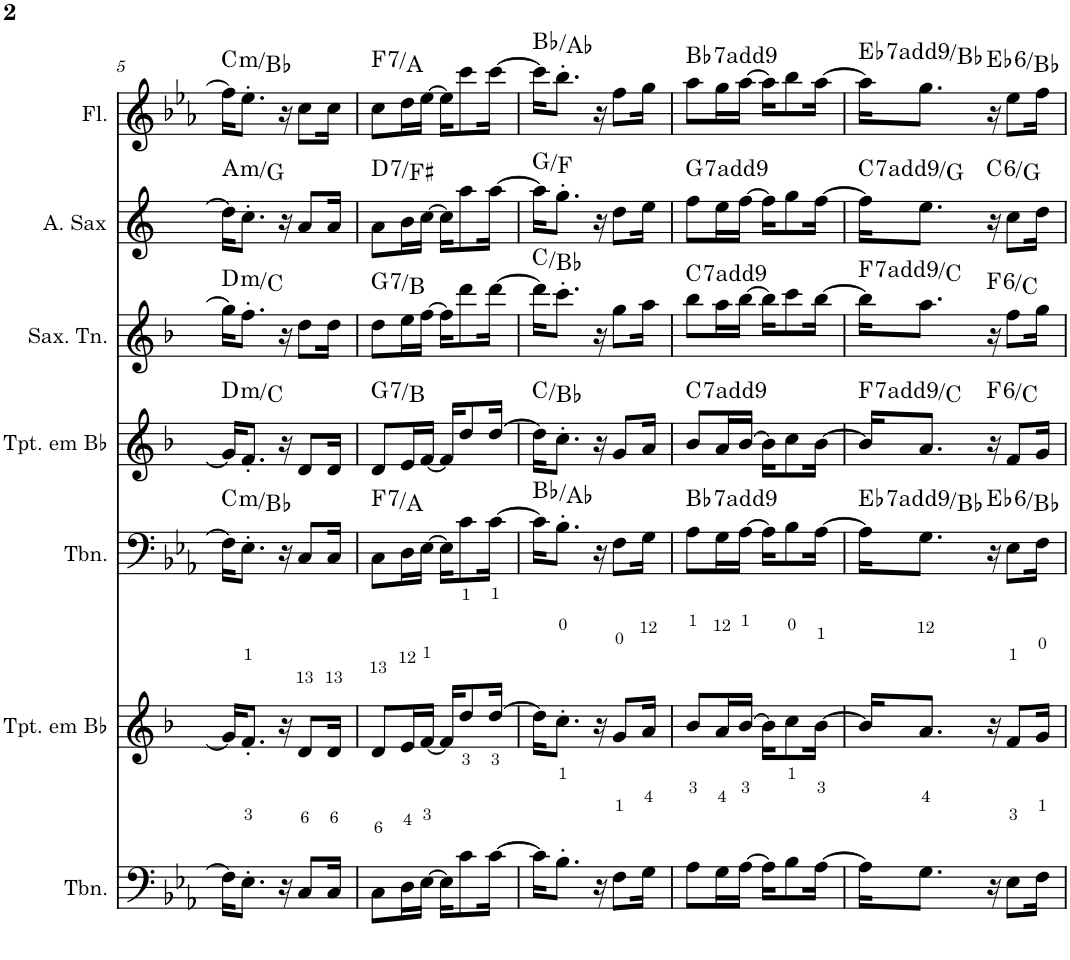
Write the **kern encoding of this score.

**kern	**kern	**kern	**harte	**kern	**harte	**kern	**harte	**kern	**harte	**kern	**harte
*part7	*part6	*part5	*part5	*part4	*part4	*part3	*part3	*part2	*part2	*part1	*part1
*staff7	*staff6	*staff5	*	*staff4	*	*staff3	*	*staff2	*	*staff1	*
*I"Trombone	*I"Trompete em Bb	*I"Trombone	*	*I"Trompete em Bb	*	*I"Saxofone Tenor	*	*I"Saxofone Alto	*	*I"Flauta Transversal	*
*I'Tbn.	*I'Tpt. em Bb	*I'Tbn.	*	*I'Tpt. em Bb	*	*I'Sax. Tn.	*	*	*	*I'Fl.	*
!!LO:PB:g=z
*clefF4	*clefG2	*clefF4	*	*clefG2	*	*clefG2	*	*clefG2	*	*clefG2	*
*	*Trd1c2	*	*	*Trd1c2	*	*Trd8c14	*	*Trd5c9	*	*	*
*k[b-e-a-]	*k[b-]	*k[b-e-a-]	*	*k[b-]	*	*k[b-]	*	*k[]	*	*k[b-e-a-]	*
*M2/4	*M2/4	*M2/4	*	*M2/4	*	*M2/4	*	*M2/4	*	*M2/4	*
=5	=5	=5	=5	=5	=5	=5	=5	=5	=5	=5	=5
!	!	!	!LO:H:kt=m	!	!LO:H:kt=m	!	!LO:H:kt=m	!	!LO:H:kt=m	!	!LO:H:kt=m
16F\KL]	16g/KL]	16F\KL]	C:min/b7	16g/KL]	D:min/b7	16gg\KL]	D:min/b7	16dd\KL]	A:min/b7	16ff\KL]	C:min/b7
8.E-'\J	8.f'/J	8.E-'\J	.	8.f'/J	.	8.ff'\J	.	8.cc'\J	.	8.ee-'\J	.
16r	16r	16r	.	16r	.	16r	.	16r	.	16r	.
8C/L	8d/L	8C/L	.	8d/L	.	8dd\L	.	8a/L	.	8cc\L	.
16C/Jk	16d/Jk	16C/Jk	.	16d/Jk	.	16dd\Jk	.	16a/Jk	.	16cc\Jk	.
=6	=6	=6	=6	=6	=6	=6	=6	=6	=6	=6	=6
!	!	!	!LO:H:kt=7	!	!LO:H:kt=7	!	!LO:H:kt=7	!	!LO:H:kt=7	!	!LO:H:kt=7
8C\L	8d/L	8C\L	F:7/3	8d/L	G:7/3	8dd\L	G:7/3	8a\L	D:7/3	8cc\L	F:7/3
16D\L	16e/L	16D\L	.	16e/L	.	16ee\L	.	16b\L	.	16dd\L	.
[16E-\JJ	[16f/JJ	[16E-\JJ	.	[16f/JJ	.	[16ff\JJ	.	[16cc\JJ	.	[16ee-\JJ	.
16E-\KL]	16f/KL]	16E-\KL]	.	16f/KL]	.	16ff\KL]	.	16cc\KL]	.	16ee-\KL]	.
8c\	8dd/	8c\	.	8dd/	.	8ddd\	.	8aa\	.	8ccc\	.
[16c\Jk	[16dd/Jk	[16c\Jk	.	[16dd/Jk	.	[16ddd\Jk	.	[16aa\Jk	.	[16ccc\Jk	.
=7	=7	=7	=7	=7	=7	=7	=7	=7	=7	=7	=7
16c\KL]	16dd\KL]	16c\KL]	Bb:maj/b7	16dd\KL]	C:maj/b7	16ddd\KL]	C:maj/b7	16aa\KL]	G:maj/b7	16ccc\KL]	Bb:maj/b7
8.B-'\J	8.cc'\J	8.B-'\J	.	8.cc'\J	.	8.ccc'\J	.	8.gg'\J	.	8.bb-'\J	.
16r	16r	16r	.	16r	.	16r	.	16r	.	16r	.
8F\L	8g/L	8F\L	.	8g/L	.	8gg\L	.	8dd\L	.	8ff\L	.
16G\Jk	16a/Jk	16G\Jk	.	16a/Jk	.	16aa\Jk	.	16ee\Jk	.	16gg\Jk	.
=8	=8	=8	=8	=8	=8	=8	=8	=8	=8	=8	=8
!	!	!	!LO:H:kt=7	!	!LO:H:kt=7	!	!LO:H:kt=7	!	!LO:H:kt=7	!	!LO:H:kt=7
8A-\L	8b-/L	8A-\L	Bb:7(9)	8b-/L	C:7(9)	8bb-\L	C:7(9)	8ff\L	G:7(9)	8aa-\L	Bb:7(9)
16G\L	16a/L	16G\L	.	16a/L	.	16aa\L	.	16ee\L	.	16gg\L	.
[16A-\JJ	[16b-/JJ	[16A-\JJ	.	[16b-/JJ	.	[16bb-\JJ	.	[16ff\JJ	.	[16aa-\JJ	.
16A-\KL]	16b-\KL]	16A-\KL]	.	16b-\KL]	.	16bb-\KL]	.	16ff\KL]	.	16aa-\KL]	.
8B-\	8cc\	8B-\	.	8cc\	.	8ccc\	.	8gg\	.	8bb-\	.
[16A-\Jk	[16b-\Jk	[16A-\Jk	.	[16b-\Jk	.	[16bb-\Jk	.	[16ff\Jk	.	[16aa-\Jk	.
=9	=9	=9	=9	=9	=9	=9	=9	=9	=9	=9	=9
!	!	!	!LO:H:kt=7	!	!LO:H:kt=7	!	!LO:H:kt=7	!	!LO:H:kt=7	!	!LO:H:kt=7
16A-\KL]	16b-/KL]	16A-\KL]	Eb:7(9)/5	16b-/KL]	F:7(9)/5	16bb-\KL]	F:7(9)/5	16ff\KL]	C:7(9)/5	16aa-\KL]	Eb:7(9)/5
8.G\J	8.a/J	8.G\J	.	8.a/J	.	8.aa\J	.	8.ee\J	.	8.gg\J	.
!	!	!	!LO:H:kt=6	!	!LO:H:kt=6	!	!LO:H:kt=6	!	!LO:H:kt=6	!	!LO:H:kt=6
16r	16r	16r	Eb:maj6/5	16r	F:maj6/5	16r	F:maj6/5	16r	C:maj6/5	16r	Eb:maj6/5
8E-\L	8f/L	8E-\L	.	8f/L	.	8ff\L	.	8cc\L	.	8ee-\L	.
16F\Jk	16g/Jk	16F\Jk	.	16g/Jk	.	16gg\Jk	.	16dd\Jk	.	16ff\Jk	.
=	=	=	=	=	=	=	=	=	=	=	=
*-	*-	*-	*-	*-	*-	*-	*-	*-	*-	*-	*-
